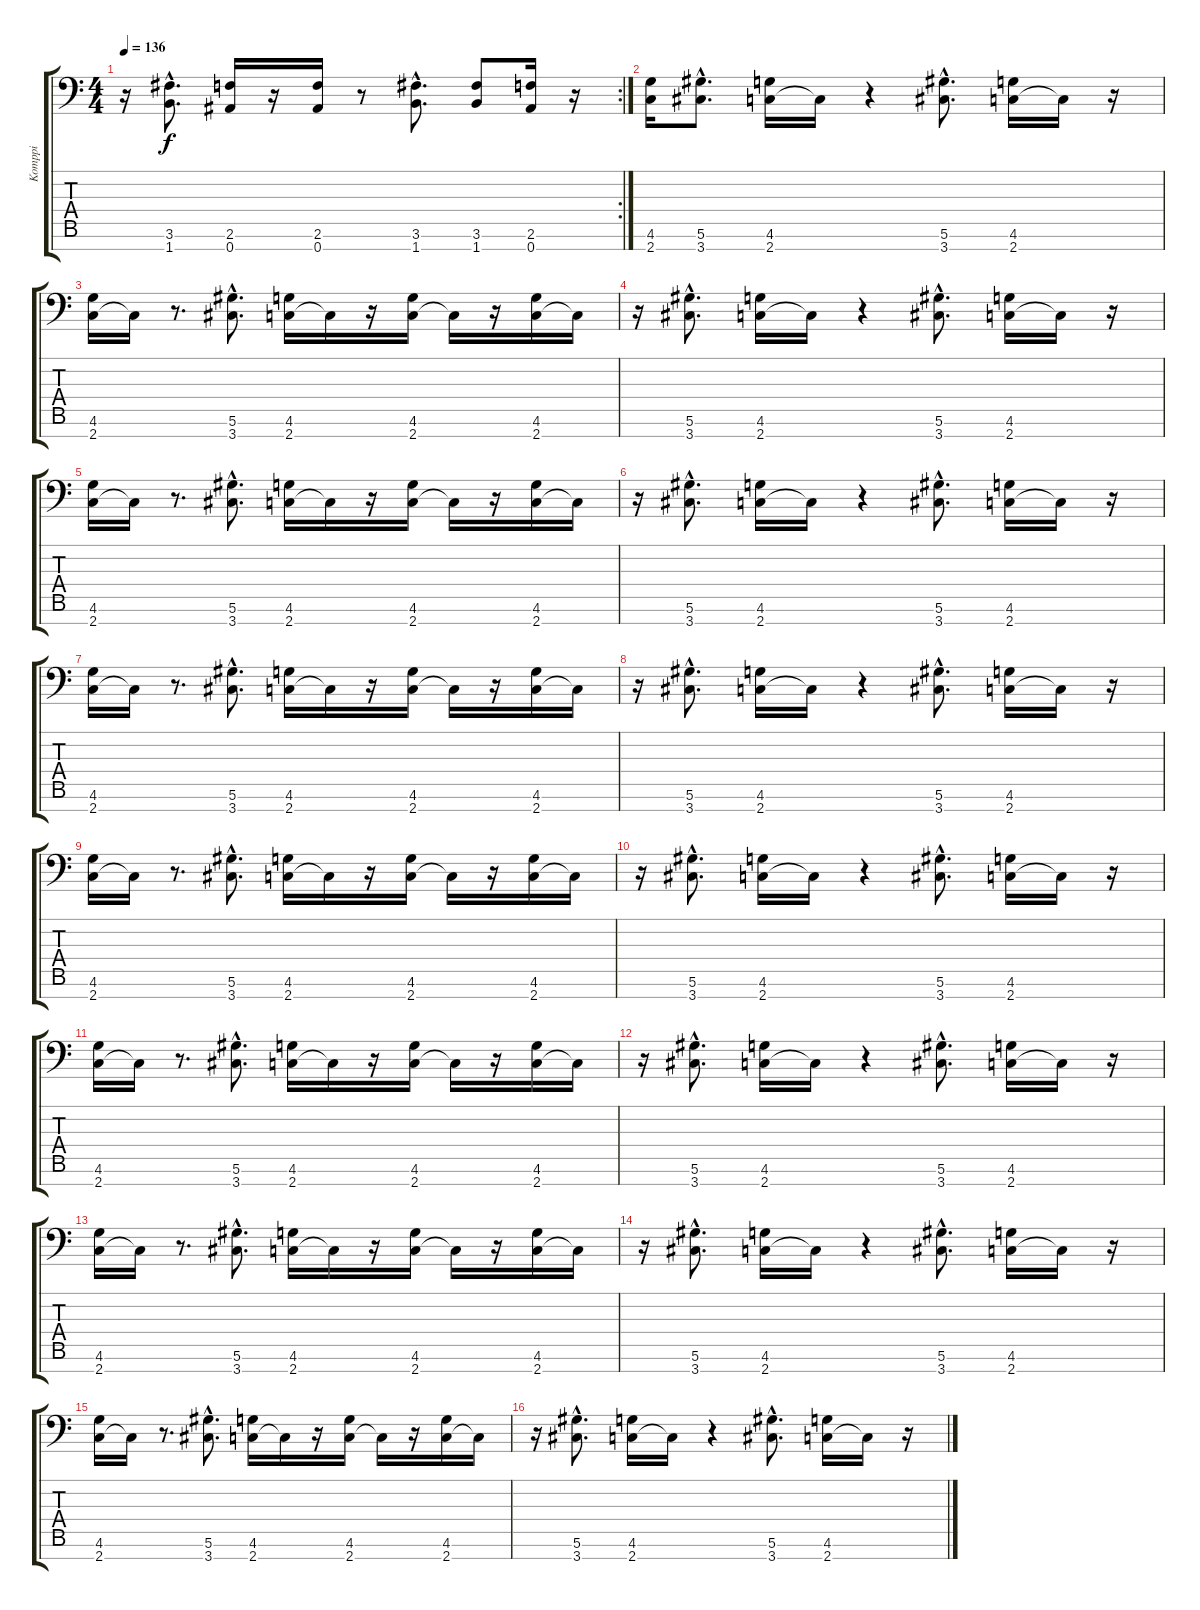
\track ("Komppi" "Komppi") {instrument distortionguitar}
\staff {score tabs}
\tuning (Eb4 Bb3 Gb3 Db3 Ab2 Eb2 Bb1) {hide}
\rc 2
\ts (4 4)
\tempo 136
\clef f4
\ks c
r.16{dy f} (3.6{hac} 1.7{hac}).8{d} (2.6 0.7).16 r.16 (2.6 0.7).16 r.8 (3.6{hac} 1.7{hac}).8{d} (3.6 1.7).8 (2.6 0.7).16 r.16 |
(4.6 2.7).16 (5.6{hac} 3.7{hac}).8{d} (4.6 2.7).16 2.7{t}.16 r.4 (5.6{hac} 3.7{hac}).8{d} (4.6 2.7).16 2.7{t}.16 r.16 |
(4.6 2.7).16 2.7{t}.16 r.8{d} (5.6{hac} 3.7{hac}).8{d} (4.6 2.7).16 2.7{t}.16 r.16 (4.6 2.7).16 2.7{t}.16 r.16 (4.6 2.7).16 2.7{t}.16 |
r.16 (5.6{hac} 3.7{hac}).8{d} (4.6 2.7).16 2.7{t}.16 r.4 (5.6{hac} 3.7{hac}).8{d} (4.6 2.7).16 2.7{t}.16 r.16 |
(4.6 2.7).16 2.7{t}.16 r.8{d} (5.6{hac} 3.7{hac}).8{d} (4.6 2.7).16 2.7{t}.16 r.16 (4.6 2.7).16 2.7{t}.16 r.16 (4.6 2.7).16 2.7{t}.16 |
r.16 (5.6{hac} 3.7{hac}).8{d} (4.6 2.7).16 2.7{t}.16 r.4 (5.6{hac} 3.7{hac}).8{d} (4.6 2.7).16 2.7{t}.16 r.16 |
(4.6 2.7).16 2.7{t}.16 r.8{d} (5.6{hac} 3.7{hac}).8{d} (4.6 2.7).16 2.7{t}.16 r.16 (4.6 2.7).16 2.7{t}.16 r.16 (4.6 2.7).16 2.7{t}.16 |
r.16 (5.6{hac} 3.7{hac}).8{d} (4.6 2.7).16 2.7{t}.16 r.4 (5.6{hac} 3.7{hac}).8{d} (4.6 2.7).16 2.7{t}.16 r.16 |
(4.6 2.7).16 2.7{t}.16 r.8{d} (5.6{hac} 3.7{hac}).8{d} (4.6 2.7).16 2.7{t}.16 r.16 (4.6 2.7).16 2.7{t}.16 r.16 (4.6 2.7).16 2.7{t}.16 |
r.16 (5.6{hac} 3.7{hac}).8{d} (4.6 2.7).16 2.7{t}.16 r.4 (5.6{hac} 3.7{hac}).8{d} (4.6 2.7).16 2.7{t}.16 r.16 |
(4.6 2.7).16 2.7{t}.16 r.8{d} (5.6{hac} 3.7{hac}).8{d} (4.6 2.7).16 2.7{t}.16 r.16 (4.6 2.7).16 2.7{t}.16 r.16 (4.6 2.7).16 2.7{t}.16 |
r.16 (5.6{hac} 3.7{hac}).8{d} (4.6 2.7).16 2.7{t}.16 r.4 (5.6{hac} 3.7{hac}).8{d} (4.6 2.7).16 2.7{t}.16 r.16 |
(4.6 2.7).16 2.7{t}.16 r.8{d} (5.6{hac} 3.7{hac}).8{d} (4.6 2.7).16 2.7{t}.16 r.16 (4.6 2.7).16 2.7{t}.16 r.16 (4.6 2.7).16 2.7{t}.16 |
r.16 (5.6{hac} 3.7{hac}).8{d} (4.6 2.7).16 2.7{t}.16 r.4 (5.6{hac} 3.7{hac}).8{d} (4.6 2.7).16 2.7{t}.16 r.16 |
(4.6 2.7).16 2.7{t}.16 r.8{d} (5.6{hac} 3.7{hac}).8{d} (4.6 2.7).16 2.7{t}.16 r.16 (4.6 2.7).16 2.7{t}.16 r.16 (4.6 2.7).16 2.7{t}.16 |
r.16 (5.6{hac} 3.7{hac}).8{d} (4.6 2.7).16 2.7{t}.16 r.4 (5.6{hac} 3.7{hac}).8{d} (4.6 2.7).16 2.7{t}.16 r.16
